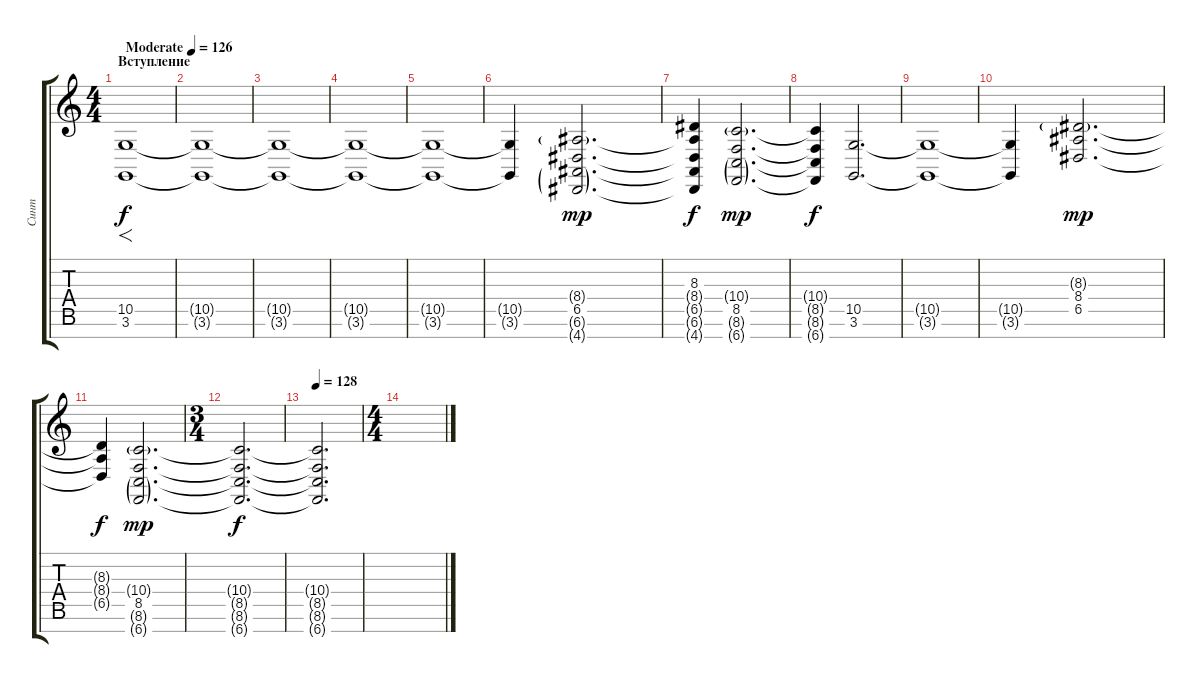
\track ("Синт" "Синт") {instrument pad2warm}
\staff {score tabs}
\tuning (E4 B3 G3 D3 A2 E2 B1) {hide}
\ts (4 4)
\section ("" "Вступление")
\tempo (126 "Moderate")
\tempo 103
\tempo 90
\tempo (126 "Moderate")
\clef g2
\ks c
(10.5 3.6).1{f dy f instrument pad2warm} |
(10.5{t} 3.6{t}).1 |
(10.5{t} 3.6{t}).1 |
(10.5{t} 3.6{t}).1 |
(10.5{t} 3.6{t}).1 |
(10.5{t} 3.6{t}).4 (8.4{g} 6.5 6.6{g} 4.7{g}).2{d dy mp} |
(8.3 8.4{t} 6.5{t} 6.6{t} 4.7{t}).4{dy f} (10.4{g} 8.5 8.6{g} 6.7{g}).2{d dy mp} |
(10.4{t} 8.5{t} 8.6{t} 6.7{t}).4{dy f} (10.5 3.6).2{d} |
(10.5{t} 3.6{t}).1 |
(10.5{t} 3.6{t}).4 (8.3{g} 8.4 6.5).2{d dy mp} |
(8.3{t} 8.4{t} 6.5{t}).4{dy f} (10.4{g} 8.5 8.6{g} 6.7{g}).2{d dy mp} |
\ts (3 4)
(10.4{t} 8.5{t} 8.6{t} 6.7{t}).2{d dy f} |
\tempo 128
(10.4{t} 8.5{t} 8.6{t} 6.7{t}).2{d} |
\ts (4 4)
